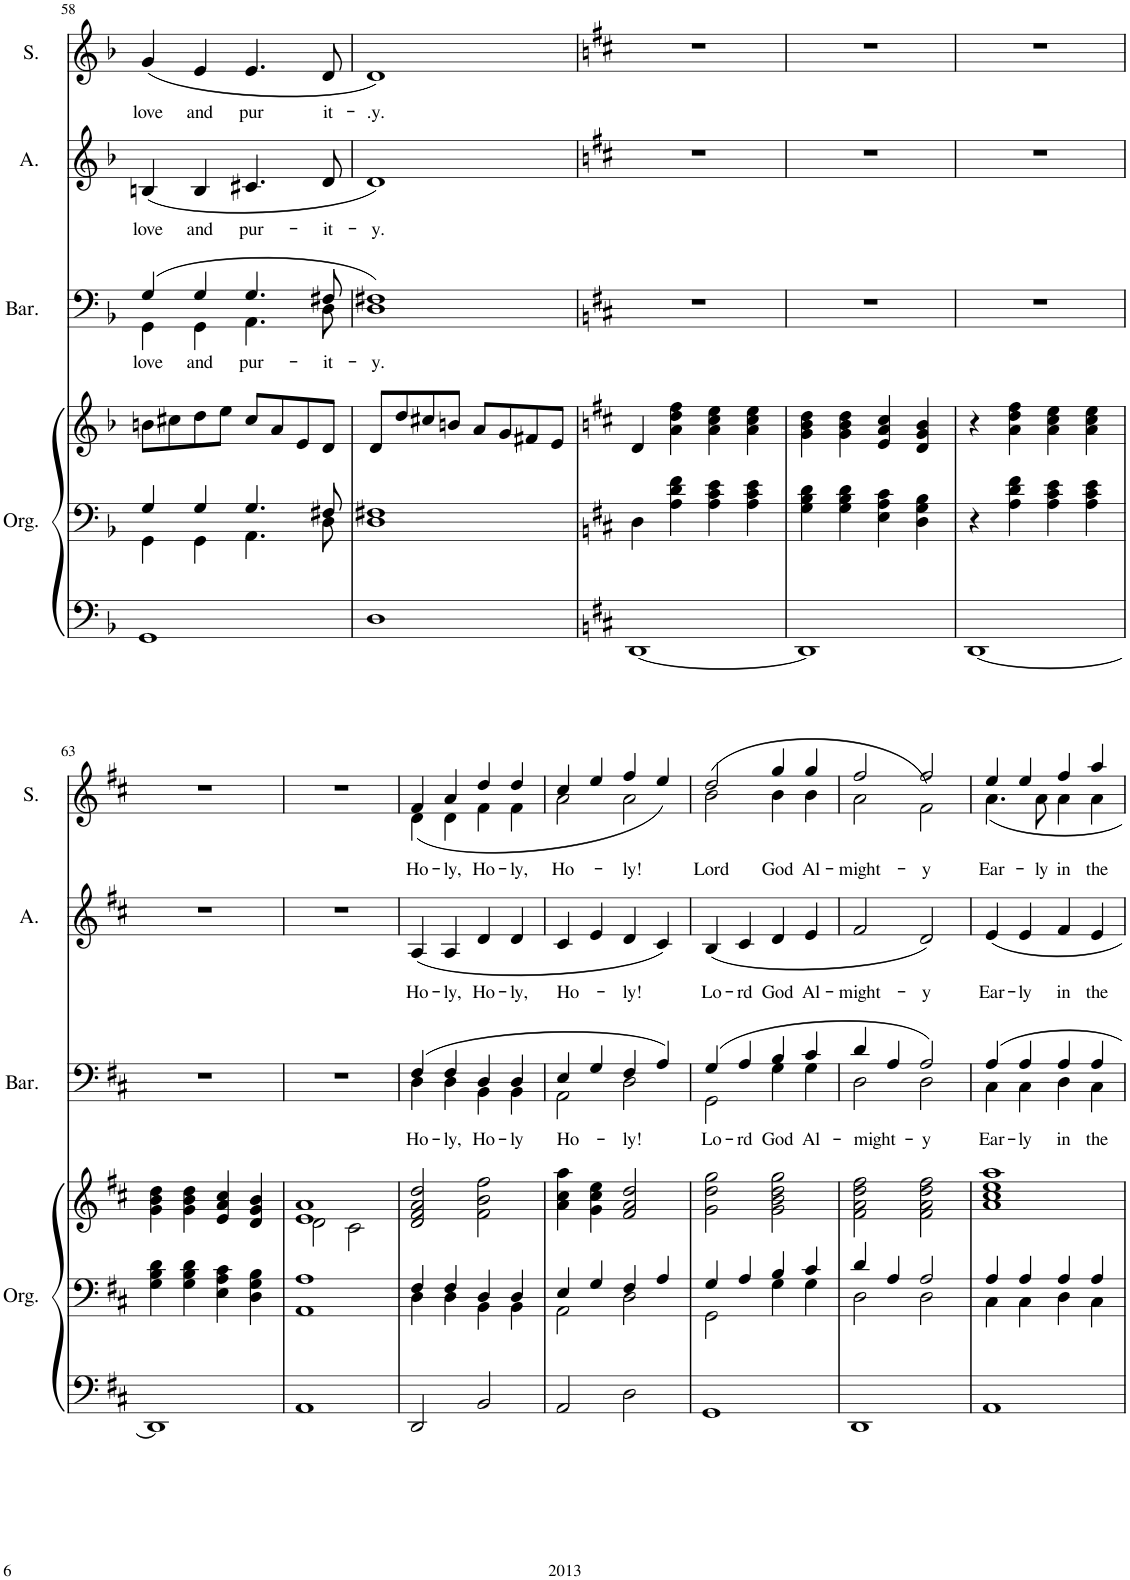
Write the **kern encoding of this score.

**kern	**kern	**kern	**kern	**text	**kern	**text	**kern	**text
*part4	*part4	*part4	*part3	*part3	*part2	*part2	*part1	*part1
*staff6	*staff5	*staff4	*staff3	*staff3	*staff2	*staff2	*staff1	*staff1
*I"Organ	*	*	*I"Baritone	*	*I"Alto	*	*I"Soprano	*
*I'Org.	*	*	*I'Bar.	*	*I'A.	*	*I'S.	*
!!LO:PB:g=z
*clefF4	*clefF4	*clefG2	*clefF4	*	*clefG2	*	*clefG2	*
*k[b-]	*k[b-]	*k[b-]	*k[b-]	*	*k[b-]	*	*k[b-]	*
*M4/4	*M4/4	*M4/4	*M4/4	*	*M4/4	*	*M4/4	*
=58	=58	=58	=58	=58	=58	=58	=58	=58
*	*^	*	*^	*	*	*	*	*
!	!	!	!	!	!	!LO:LY:b	!	!LO:LY:b	!	!LO:LY:b
1GG	4G/	4GG\	8bn\L	(4G/	4GG\	love	(4Bn/	love	(4g/	love
.	.	.	8cc#X\	.	.	.	.	.	.	.
!	!	!	!	!	!	!LO:LY:b	!	!LO:LY:b	!	!LO:LY:b
.	4G/	4GG\	8dd\	4G/	4GG\	and	4B/	and	4e/	and
.	.	.	8ee\J	.	.	.	.	.	.	.
!	!	!	!	!	!	!LO:LY:b	!	!LO:LY:b	!	!LO:LY:b
.	4.G/	4.AA\	8cc#/L	4.G/	4.AA\	pur-	4.c#X/	pur-	4.e/	pur
.	.	.	8a/	.	.	.	.	.	.	.
.	.	.	8e/	.	.	.	.	.	.	.
!	!	!	!	!	!	!LO:LY:b	!	!LO:LY:b	!	!LO:LY:b
.	8F#X/	8D\	8d/J	8F#X/	8D\	-it-	8d/	-it-	8d/	it-
=59	=59	=59	=59	=59	=59	=59	=59	=59	=59	=59
!	!	!	!	!	!	!LO:LY:b	!	!LO:LY:b	!	!LO:LY:b
1D	1F#X	1D	8d/L	1F#X)	1D	-y.	1d)	-y.	1d)	-.y.
.	.	.	8dd/	.	.	.	.	.	.	.
.	.	.	8cc#X/	.	.	.	.	.	.	.
.	.	.	8bn/J	.	.	.	.	.	.	.
.	.	.	8a/L	.	.	.	.	.	.	.
.	.	.	8g/	.	.	.	.	.	.	.
.	.	.	8f#X/	.	.	.	.	.	.	.
.	.	.	8e/J	.	.	.	.	.	.	.
*	*v	*v	*	*v	*v	*	*	*	*	*
=60	=60	=60	=60	=60	=60	=60	=60	=60
*k[f#c#]	*k[f#c#]	*k[f#c#]	*k[f#c#]	*	*k[f#c#]	*	*k[f#c#]	*
[1DD	4D\	4d/	1r	.	1r	.	1r	.
.	4A\ 4d\ 4f#\	4a\ 4dd\ 4ff#\	.	.	.	.	.	.
.	4A\ 4c#\ 4e\	4a\ 4cc#\ 4ee\	.	.	.	.	.	.
.	4A\ 4c#\ 4e\	4a\ 4cc#\ 4ee\	.	.	.	.	.	.
=61	=61	=61	=61	=61	=61	=61	=61	=61
1DD]	4G\ 4B\ 4d\	4g\ 4b\ 4dd\	1r	.	1r	.	1r	.
.	4G\ 4B\ 4d\	4g\ 4b\ 4dd\	.	.	.	.	.	.
.	4E\ 4A\ 4c#\	4e/ 4a/ 4cc#/	.	.	.	.	.	.
.	4D\ 4G\ 4B\	4d/ 4g/ 4b/	.	.	.	.	.	.
=62	=62	=62	=62	=62	=62	=62	=62	=62
[1DD	4r	4r	1r	.	1r	.	1r	.
.	4A\ 4d\ 4f#\	4a\ 4dd\ 4ff#\	.	.	.	.	.	.
.	4A\ 4c#\ 4e\	4a\ 4cc#\ 4ee\	.	.	.	.	.	.
.	4A\ 4c#\ 4e\	4a\ 4cc#\ 4ee\	.	.	.	.	.	.
!!LO:LB:g=z
=63	=63	=63	=63	=63	=63	=63	=63	=63
1DD]	4G\ 4B\ 4d\	4g\ 4b\ 4dd\	1r	.	1r	.	1r	.
.	4G\ 4B\ 4d\	4g\ 4b\ 4dd\	.	.	.	.	.	.
.	4E\ 4A\ 4c#\	4e/ 4a/ 4cc#/	.	.	.	.	.	.
.	4D\ 4G\ 4B\	4d/ 4g/ 4b/	.	.	.	.	.	.
=64	=64	=64	=64	=64	=64	=64	=64	=64
*	*	*^	*	*	*	*	*	*
1AA	1AA 1A	1e 1a	2d\	1r	.	1r	.	1r	.
.	.	.	2c#\	.	.	.	.	.	.
=65	=65	=65	=65	=65	=65	=65	=65	=65	=65
*	*^	*	*	*	*	*	*	*	*
!	!	!	!	!	!	!LO:LY:b	!	!LO:LY:b	!	!LO:LY:b
*	*	*	*v	*v	*^	*	*	*	*^	*
2DD/	4F#/	4D\	2d/ 2f#/ 2a/ 2dd/	(4F#/	4D\	Ho-	(4A/	Ho-	(4d\	4f#/	Ho-
!	!	!	!	!	!	!LO:LY:b	!	!LO:LY:b	!	!	!LO:LY:b
.	4F#/	4D\	.	4F#/	4D\	-ly,	4A/	-ly,	4d\	4a/	-ly,
!	!	!	!	!	!	!LO:LY:b	!	!LO:LY:b	!	!	!LO:LY:b
2BB/	4D/	4BB\	2f#\ 2b\ 2ff#\	4D/	4BB\	Ho-	4d/	Ho-	4f#\	4dd/	Ho-
!	!	!	!	!	!	!LO:LY:b	!	!LO:LY:b	!	!	!LO:LY:b
.	4D/	4BB\	.	4D/	4BB\	-ly	4d/	-ly,	4f#\	4dd/	-ly,
=66	=66	=66	=66	=66	=66	=66	=66	=66	=66	=66	=66
!	!	!	!	!	!	!LO:LY:b	!	!LO:LY:b	!	!	!LO:LY:b
2AA/	4E/	2AA\	4a\ 4cc#\ 4aa\	4E/	2AA\	Ho-	4c#/	Ho-	2a\	4cc#/	Ho-
.	4G/	.	4g\ 4cc#\ 4ee\	4G/	.	.	4e/	.	.	4ee/	.
!	!	!	!	!	!	!LO:LY:b	!	!LO:LY:b	!	!	!LO:LY:b
2D\	4F#/	2D\	2f#/ 2a/ 2dd/	4F#/	2D\	-ly!	4d/	-ly!	2a\	4ff#/	-ly!
.	4A/	.	.	4A/)	.	.	4c#/)	.	.	4ee/)	.
=67	=67	=67	=67	=67	=67	=67	=67	=67	=67	=67	=67
!	!	!	!	!	!	!LO:LY:b	!	!LO:LY:b	!	!	!LO:LY:b
1GG	4G/	2GG\	2g\ 2dd\ 2gg\	(4G/	2GG\	Lo-	(4B/	Lo-	(2b\	2dd/	Lord
!	!	!	!	!	!	!LO:LY:b	!	!LO:LY:b	!	!	!
.	4A/	.	.	4A/	.	-rd	4c#/	-rd	.	.	.
!	!	!	!	!	!	!LO:LY:b	!	!LO:LY:b	!	!	!LO:LY:b
.	4B/	4G\	2g\ 2b\ 2dd\ 2gg\	4B/	4G\	God	4d/	God	4b\	4gg/	God
!	!	!	!	!	!	!LO:LY:b	!	!LO:LY:b	!	!	!LO:LY:b
.	4c#/	4G\	.	4c#/	4G\	Al-	4e/	Al-	4b\	4gg/	Al-
=68	=68	=68	=68	=68	=68	=68	=68	=68	=68	=68	=68
!	!	!	!	!	!	!LO:LY:b	!	!LO:LY:b	!	!	!LO:LY:b
1DD	4d/	2D\	2f#\ 2a\ 2dd\ 2ff#\	4d/	2D\	-might-	2f#/	-might-	2a\	2ff#/	-might-
.	4A/	.	.	4A/	.	.	.	.	.	.	.
!	!	!	!	!	!	!LO:LY:b	!	!LO:LY:b	!	!	!LO:LY:b
.	2A/	2D\	2f#\ 2a\ 2dd\ 2ff#\	2A/)	2D\	-y	2d/)	-y	2f#\)	2ff#/	-y
=69	=69	=69	=69	=69	=69	=69	=69	=69	=69	=69	=69
!	!	!	!	!	!	!LO:LY:b	!	!LO:LY:b	!	!	!LO:LY:b
1AA	4A/	4C#\	1a 1cc# 1ee 1aa	4A/	4C#\	Ear-	4e/	Ear-	4.a\	4ee/	Ear-
!	!	!	!	!	!	!LO:LY:b	!	!LO:LY:b	!	!	!
.	4A/	4C#\	.	4A/	4C#\	-ly	4e/	-ly	.	4ee/	.
!	!	!	!	!	!	!	!	!	!	!	!LO:LY:b
.	.	.	.	.	.	.	.	.	8a\	.	-ly
!	!	!	!	!	!	!LO:LY:b	!	!LO:LY:b	!	!	!LO:LY:b
.	4A/	4D\	.	4A/	4D\	in	4f#/	in	4a\	4ff#/	in
!	!	!	!	!	!	!LO:LY:b	!	!LO:LY:b	!	!	!LO:LY:b
.	4A/	4C#\	.	4A/	4C#\	the	4e/	the	4a\	4aa/	the
*	*v	*v	*	*v	*v	*	*	*	*v	*v	*
=	=	=	=	=	=	=	=	=
*-	*-	*-	*-	*-	*-	*-	*-	*-
